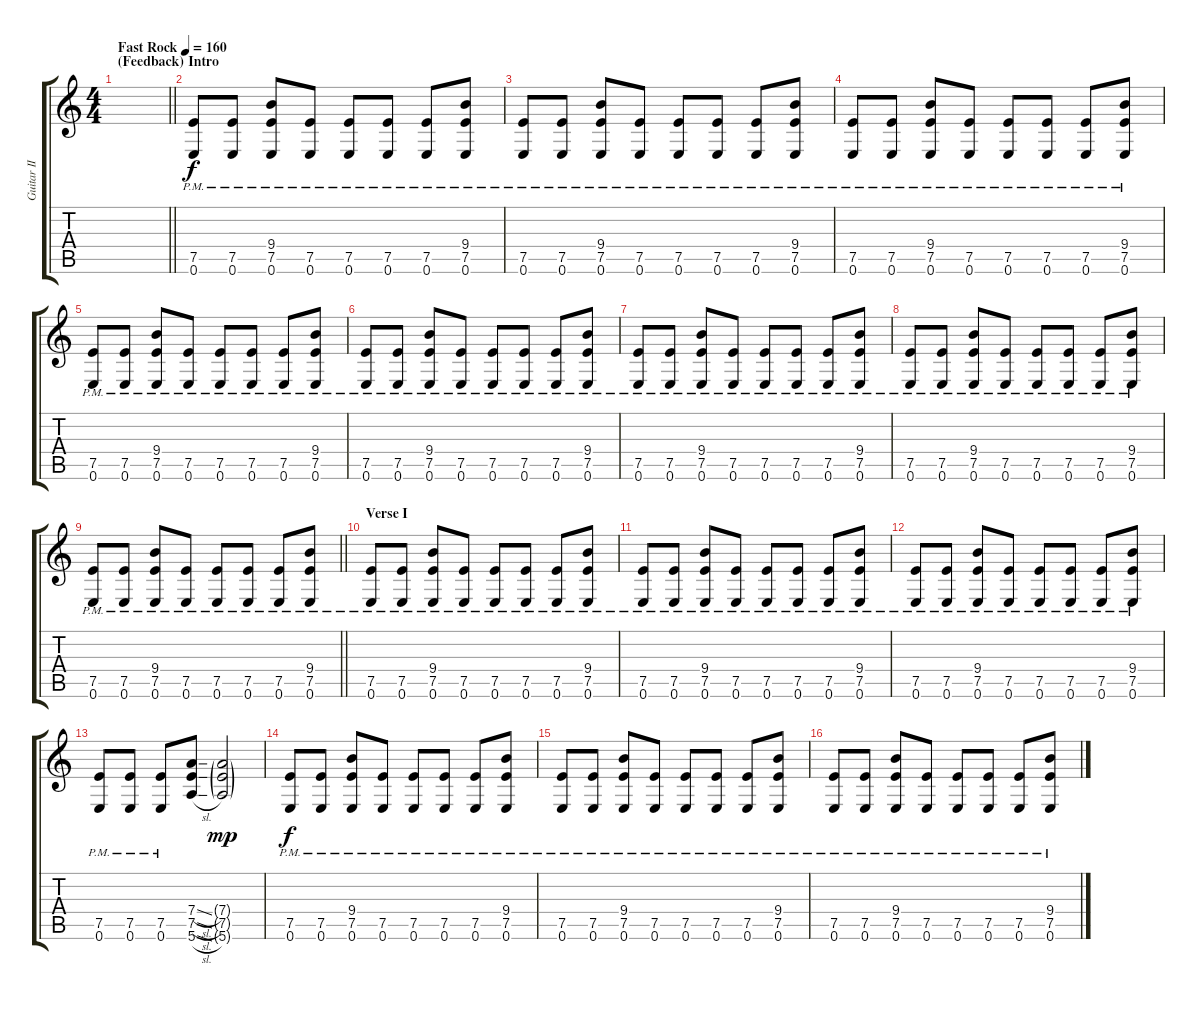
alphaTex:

\track ("Guitar II (optional)" "Guitar II ") {instrument distortionguitar}
\staff {score tabs}
\tuning (E4 B3 G3 D3 A2 E2) {hide}
\ts (4 4)
\section ("" "(Feedback)")
\tempo (160 "Fast Rock")
\clef g2
\barLineRight lightlight
\ks c
|
\section ("" "Intro")
(7.5{pm} 0.6{pm}).8 (7.5{pm} 0.6{pm}).8 (9.4{pm} 7.5{pm} 0.6{pm}).8 (7.5{pm} 0.6{pm}).8 (7.5{pm} 0.6{pm}).8 (7.5{pm} 0.6{pm}).8 (7.5{pm} 0.6{pm}).8 (9.4{pm} 7.5{pm} 0.6{pm}).8 |
(7.5{pm} 0.6{pm}).8 (7.5{pm} 0.6{pm}).8 (9.4{pm} 7.5{pm} 0.6{pm}).8 (7.5{pm} 0.6{pm}).8 (7.5{pm} 0.6{pm}).8 (7.5{pm} 0.6{pm}).8 (7.5{pm} 0.6{pm}).8 (9.4{pm} 7.5{pm} 0.6{pm}).8 |
(7.5{pm} 0.6{pm}).8 (7.5{pm} 0.6{pm}).8 (9.4{pm} 7.5{pm} 0.6{pm}).8 (7.5{pm} 0.6{pm}).8 (7.5{pm} 0.6{pm}).8 (7.5{pm} 0.6{pm}).8 (7.5{pm} 0.6{pm}).8 (9.4{pm} 7.5{pm} 0.6{pm}).8 |
(7.5{pm} 0.6{pm}).8 (7.5{pm} 0.6{pm}).8 (9.4{pm} 7.5{pm} 0.6{pm}).8 (7.5{pm} 0.6{pm}).8 (7.5{pm} 0.6{pm}).8 (7.5{pm} 0.6{pm}).8 (7.5{pm} 0.6{pm}).8 (9.4{pm} 7.5{pm} 0.6{pm}).8 |
(7.5{pm} 0.6{pm}).8 (7.5{pm} 0.6{pm}).8 (9.4{pm} 7.5{pm} 0.6{pm}).8 (7.5{pm} 0.6{pm}).8 (7.5{pm} 0.6{pm}).8 (7.5{pm} 0.6{pm}).8 (7.5{pm} 0.6{pm}).8 (9.4{pm} 7.5{pm} 0.6{pm}).8 |
(7.5{pm} 0.6{pm}).8 (7.5{pm} 0.6{pm}).8 (9.4{pm} 7.5{pm} 0.6{pm}).8 (7.5{pm} 0.6{pm}).8 (7.5{pm} 0.6{pm}).8 (7.5{pm} 0.6{pm}).8 (7.5{pm} 0.6{pm}).8 (9.4{pm} 7.5{pm} 0.6{pm}).8 |
(7.5{pm} 0.6{pm}).8 (7.5{pm} 0.6{pm}).8 (9.4{pm} 7.5{pm} 0.6{pm}).8 (7.5{pm} 0.6{pm}).8 (7.5{pm} 0.6{pm}).8 (7.5{pm} 0.6{pm}).8 (7.5{pm} 0.6{pm}).8 (9.4{pm} 7.5{pm} 0.6{pm}).8 |
\barLineRight lightlight
(7.5{pm} 0.6{pm}).8 (7.5{pm} 0.6{pm}).8 (9.4{pm} 7.5{pm} 0.6{pm}).8 (7.5{pm} 0.6{pm}).8 (7.5{pm} 0.6{pm}).8 (7.5{pm} 0.6{pm}).8 (7.5{pm} 0.6{pm}).8 (9.4{pm} 7.5{pm} 0.6{pm}).8 |
\section ("" "Verse I")
(7.5{pm} 0.6{pm}).8 (7.5{pm} 0.6{pm}).8 (9.4{pm} 7.5{pm} 0.6{pm}).8 (7.5{pm} 0.6{pm}).8 (7.5{pm} 0.6{pm}).8 (7.5{pm} 0.6{pm}).8 (7.5{pm} 0.6{pm}).8 (9.4{pm} 7.5{pm} 0.6{pm}).8 |
(7.5{pm} 0.6{pm}).8 (7.5{pm} 0.6{pm}).8 (9.4{pm} 7.5{pm} 0.6{pm}).8 (7.5{pm} 0.6{pm}).8 (7.5{pm} 0.6{pm}).8 (7.5{pm} 0.6{pm}).8 (7.5{pm} 0.6{pm}).8 (9.4{pm} 7.5{pm} 0.6{pm}).8 |
(7.5{pm} 0.6{pm}).8 (7.5{pm} 0.6{pm}).8 (9.4{pm} 7.5{pm} 0.6{pm}).8 (7.5{pm} 0.6{pm}).8 (7.5{pm} 0.6{pm}).8 (7.5{pm} 0.6{pm}).8 (7.5{pm} 0.6{pm}).8 (9.4{pm} 7.5{pm} 0.6{pm}).8 |
(7.5{pm} 0.6{pm}).8 (7.5{pm} 0.6{pm}).8 (7.5{pm} 0.6{pm}).8 (7.4{sl} 7.5{sl} 5.6{sl}).8 (7.4{g} 7.5{g} 5.6{g}).2{dy mp} |
(7.5{pm} 0.6{pm}).8{dy f} (7.5{pm} 0.6{pm}).8 (9.4{pm} 7.5{pm} 0.6{pm}).8 (7.5{pm} 0.6{pm}).8 (7.5{pm} 0.6{pm}).8 (7.5{pm} 0.6{pm}).8 (7.5{pm} 0.6{pm}).8 (9.4{pm} 7.5{pm} 0.6{pm}).8 |
(7.5{pm} 0.6{pm}).8 (7.5{pm} 0.6{pm}).8 (9.4{pm} 7.5{pm} 0.6{pm}).8 (7.5{pm} 0.6{pm}).8 (7.5{pm} 0.6{pm}).8 (7.5{pm} 0.6{pm}).8 (7.5{pm} 0.6{pm}).8 (9.4{pm} 7.5{pm} 0.6{pm}).8 |
(7.5{pm} 0.6{pm}).8 (7.5{pm} 0.6{pm}).8 (9.4{pm} 7.5{pm} 0.6{pm}).8 (7.5{pm} 0.6{pm}).8 (7.5{pm} 0.6{pm}).8 (7.5{pm} 0.6{pm}).8 (7.5{pm} 0.6{pm}).8 (9.4{pm} 7.5{pm} 0.6{pm}).8
